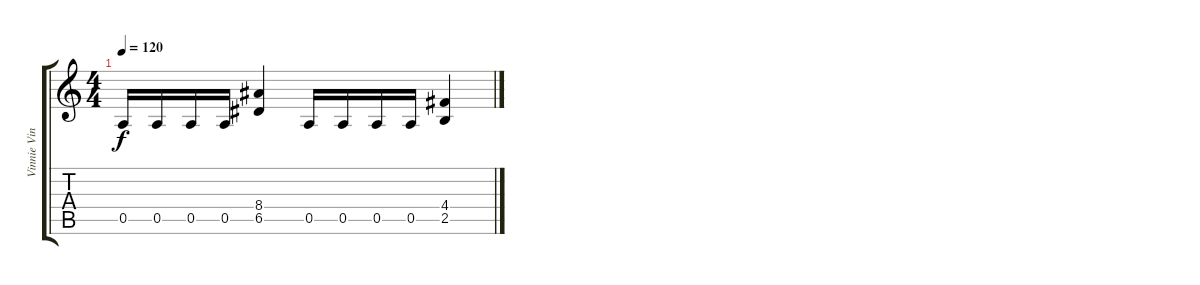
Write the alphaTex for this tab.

\track ("Vinnie Vincent" "Vinnie Vin") {instrument distortionguitar}
\staff {score tabs}
\tuning (E4 B3 G3 D3 A2 E2) {hide}
\ts (4 4)
\tempo 120
\clef g2
\ks c
0.5.16{dy f volume 0} 0.5.16 0.5.16 0.5.16 (8.4 6.5).4 0.5.16 0.5.16 0.5.16 0.5.16 (4.4 2.5).4
